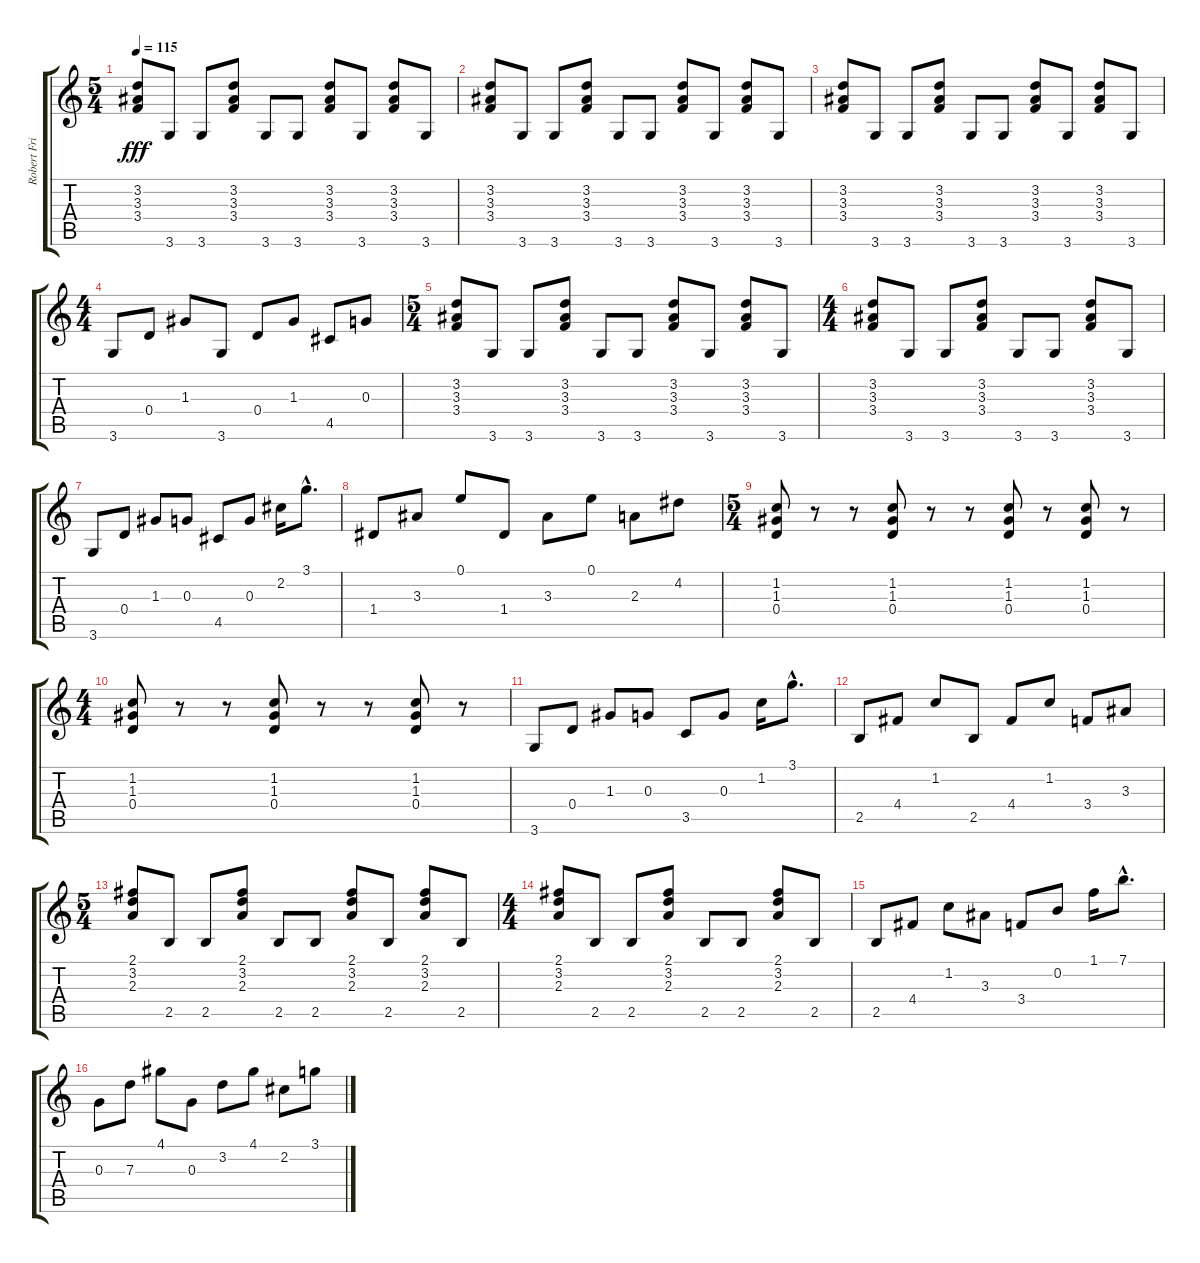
\track ("Robert Fripp Guitar" "Robert Fri") {instrument electricguitarclean}
\staff {score tabs}
\tuning (E4 B3 G3 D3 A2 E2) {hide}
\ts (5 4)
\tempo 115
\clef g2
\ks c
(3.2 3.3 3.4).8{dy fff instrument electricguitarclean} 3.6.8 3.6.8 (3.2 3.3 3.4).8 3.6.8 3.6.8 (3.2 3.3 3.4).8 3.6.8 (3.2 3.3 3.4).8 3.6.8 |
(3.2 3.3 3.4).8 3.6.8 3.6.8 (3.2 3.3 3.4).8 3.6.8 3.6.8 (3.2 3.3 3.4).8 3.6.8 (3.2 3.3 3.4).8 3.6.8 |
(3.2 3.3 3.4).8 3.6.8 3.6.8 (3.2 3.3 3.4).8 3.6.8 3.6.8 (3.2 3.3 3.4).8 3.6.8 (3.2 3.3 3.4).8 3.6.8 |
\ts (4 4)
3.6.8 0.4.8 1.3.8 3.6.8 0.4.8 1.3.8 4.5.8 0.3.8 |
\ts (5 4)
(3.2 3.3 3.4).8 3.6.8 3.6.8 (3.2 3.3 3.4).8 3.6.8 3.6.8 (3.2 3.3 3.4).8 3.6.8 (3.2 3.3 3.4).8 3.6.8 |
\ts (4 4)
(3.2 3.3 3.4).8 3.6.8 3.6.8 (3.2 3.3 3.4).8 3.6.8 3.6.8 (3.2 3.3 3.4).8 3.6.8 |
3.6.8 0.4.8 1.3.8 0.3.8 4.5.8 0.3.8 2.2.16 3.1{hac}.8{d} |
1.4.8 3.3.8 0.1.8 1.4.8 3.3.8 0.1.8 2.3.8 4.2.8 |
\ts (5 4)
(1.2 1.3 0.4).8 r.8 r.8 (1.2 1.3 0.4).8 r.8 r.8 (1.2 1.3 0.4).8 r.8 (1.2 1.3 0.4).8 r.8 |
\ts (4 4)
(1.2 1.3 0.4).8 r.8 r.8 (1.2 1.3 0.4).8 r.8 r.8 (1.2 1.3 0.4).8 r.8 |
3.6.8 0.4.8 1.3.8 0.3.8 3.5.8 0.3.8 1.2.16 3.1{hac}.8{d} |
2.5.8 4.4.8 1.2.8 2.5.8 4.4.8 1.2.8 3.4.8 3.3.8 |
\ts (5 4)
(2.1 3.2 2.3).8 2.5.8 2.5.8 (2.1 3.2 2.3).8 2.5.8 2.5.8 (2.1 3.2 2.3).8 2.5.8 (2.1 3.2 2.3).8 2.5.8 |
\ts (4 4)
(2.1 3.2 2.3).8 2.5.8 2.5.8 (2.1 3.2 2.3).8 2.5.8 2.5.8 (2.1 3.2 2.3).8 2.5.8 |
2.5.8 4.4.8 1.2.8 3.3.8 3.4.8 0.2.8 1.1.16 7.1{hac}.8{d} |
0.3.8 7.3.8 4.1.8 0.3.8 3.2.8 4.1.8 2.2.8 3.1.8
